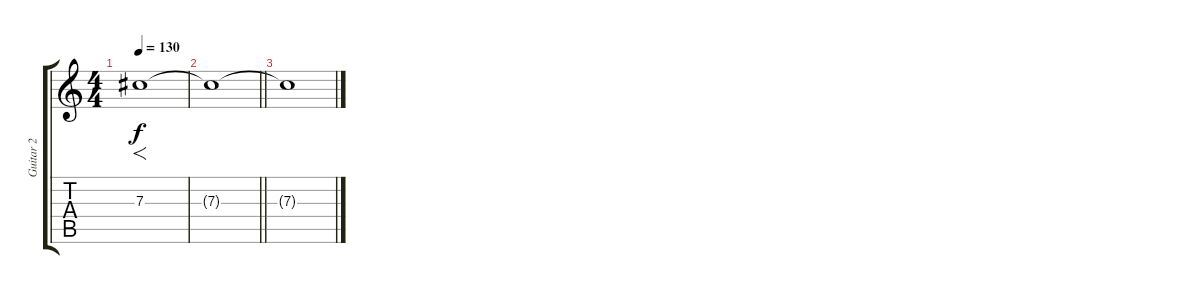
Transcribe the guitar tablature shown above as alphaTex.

\track ("Guitar 2" "Guitar 2") {instrument acousticguitarsteel}
\staff {score tabs}
\tuning (Eb4 Bb3 Gb3 Db3 Ab2 Eb2) {hide}
\ts (4 4)
\tempo 130
\clef g2
\ks c
7.3.1{f dy f} |
\barLineRight lightlight
7.3{t}.1 |
7.3{t}.1{volume 0}
